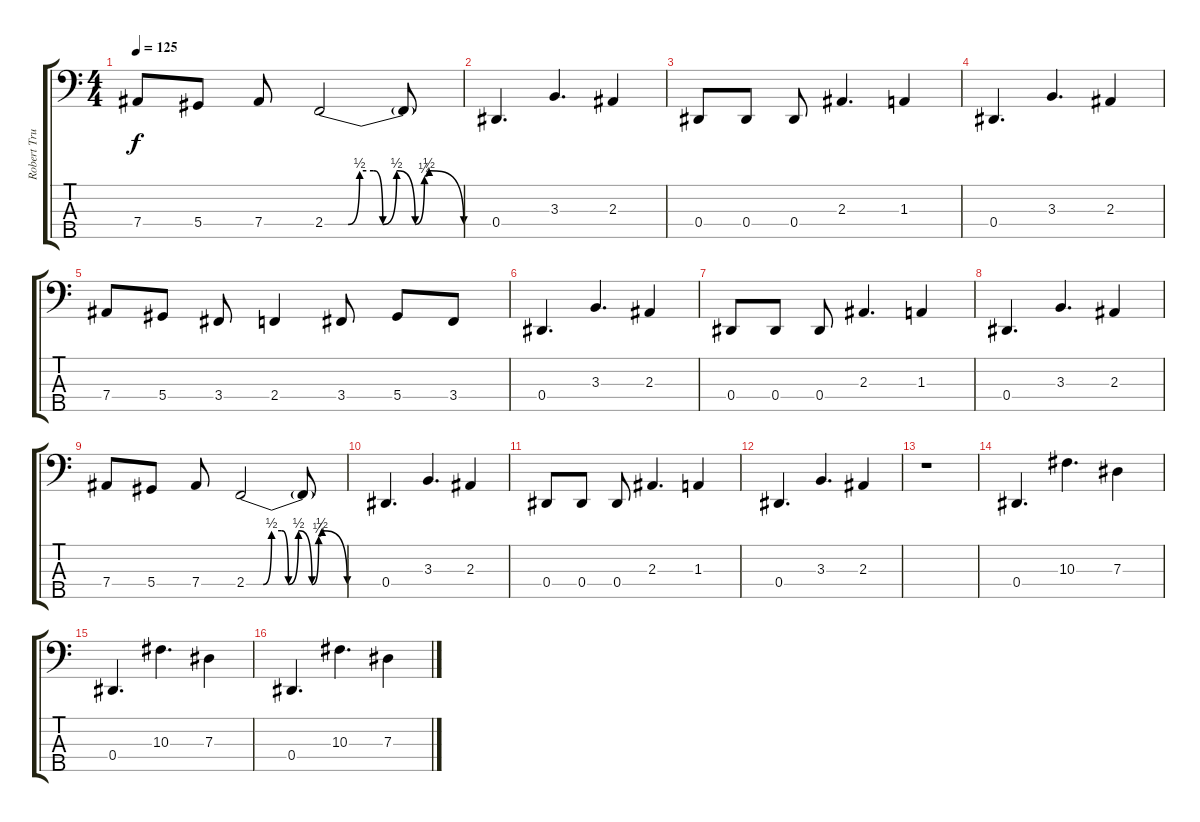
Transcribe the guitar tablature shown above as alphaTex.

\track ("Robert Trujillo" "Robert Tru") {instrument electricbassfinger}
\staff {score tabs}
\tuning (Gb2 Db2 Ab1 Eb1 Bb0) {hide}
\ts (4 4)
\tempo 125
\clef f4
\ks c
7.4.8{dy f} 5.4.8 7.4.8 2.4{be (custom 0 0 10 0 15 2 21 2 25 0 31 2 39 0 43 1 45 2 60 0)}.2 2.4{t}.8 |
0.4.4{d} 3.3.4{d} 2.3.4 |
0.4.8 0.4.8 0.4.8 2.3.4{d} 1.3.4 |
0.4.4{d} 3.3.4{d} 2.3.4 |
7.4.8 5.4.8 3.4.8 2.4.4 3.4.8 5.4.8 3.4.8 |
0.4.4{d} 3.3.4{d} 2.3.4 |
0.4.8 0.4.8 0.4.8 2.3.4{d} 1.3.4 |
0.4.4{d} 3.3.4{d} 2.3.4 |
7.4.8 5.4.8 7.4.8 2.4{be (custom 0 0 10 0 15 2 21 2 25 0 31 2 39 0 43 1 45 2 60 0)}.2 2.4{t}.8 |
0.4.4{d} 3.3.4{d} 2.3.4 |
0.4.8 0.4.8 0.4.8 2.3.4{d} 1.3.4 |
0.4.4{d} 3.3.4{d} 2.3.4 |
r.1 |
0.4.4{d} 10.3.4{d} 7.3.4 |
0.4.4{d} 10.3.4{d} 7.3.4 |
0.4.4{d} 10.3.4{d} 7.3.4
